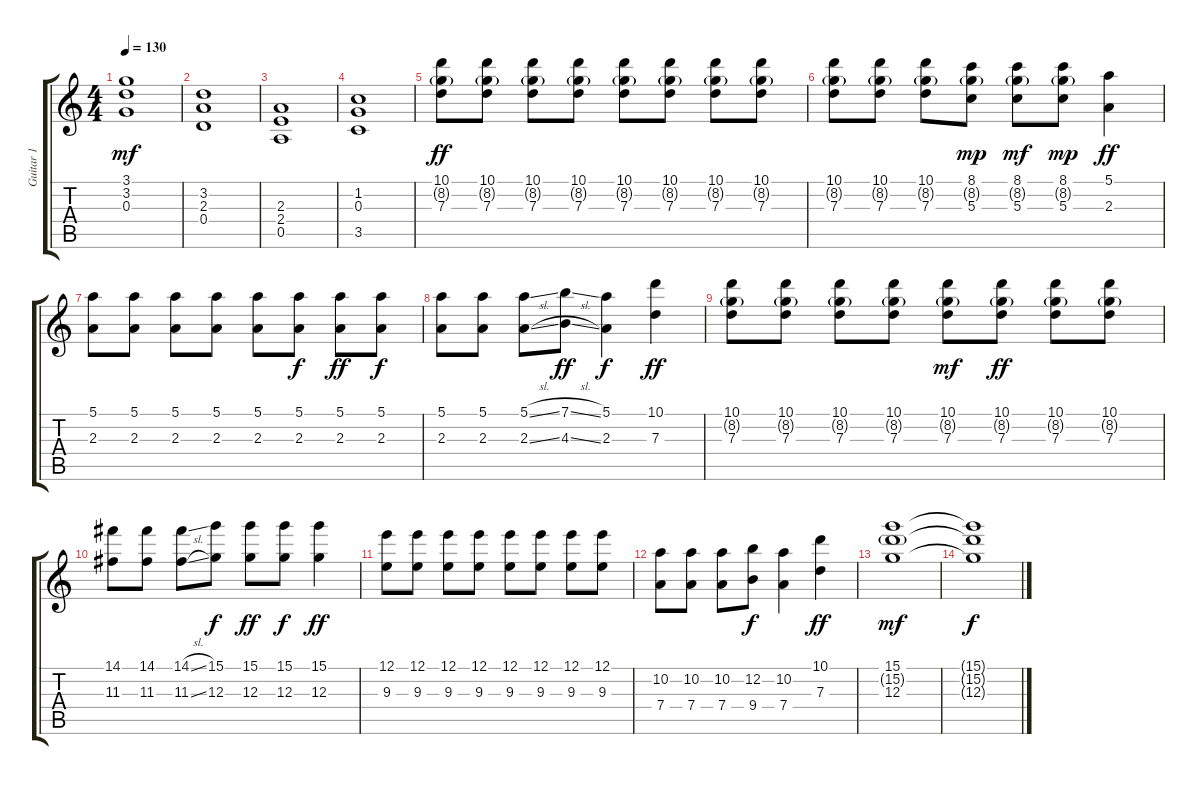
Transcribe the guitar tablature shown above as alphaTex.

\track ("Guitar 1" "Guitar 1") {instrument acousticguitarnylon}
\staff {score tabs}
\tuning (E4 B3 G3 D3 A2 E2) {hide}
\ts (4 4)
\tempo 130
\clef g2
\ks c
(3.1 3.2 0.3).1{dy mf} |
(3.2 2.3 0.4).1 |
(2.3 2.4 0.5).1 |
(1.2 0.3 3.5).1 |
(10.1 8.2{g} 7.3).8{dy ff} (10.1 8.2{g} 7.3).8 (10.1 8.2{g} 7.3).8 (10.1 8.2{g} 7.3).8 (10.1 8.2{g} 7.3).8 (10.1 8.2{g} 7.3).8 (10.1 8.2{g} 7.3).8 (10.1 8.2{g} 7.3).8 |
(10.1 8.2{g} 7.3).8 (10.1 8.2{g} 7.3).8 (10.1 8.2{g} 7.3).8 (8.1 8.2{g} 5.3).8{dy mp} (8.1 8.2{g} 5.3).8{dy mf} (8.1 8.2{g} 5.3).8{dy mp} (5.1 2.3).4{dy ff} |
(5.1 2.3).8 (5.1 2.3).8 (5.1 2.3).8 (5.1 2.3).8 (5.1 2.3).8 (5.1 2.3).8{dy f} (5.1 2.3).8{dy ff} (5.1 2.3).8{dy f} |
(5.1 2.3).8 (5.1 2.3).8 (5.1{sl} 2.3{sl}).8 (7.1{sl} 4.3{sl}).8{dy ff} (5.1 2.3).4{dy f} (10.1 7.3).4{dy ff} |
(10.1 8.2{g} 7.3).8 (10.1 8.2{g} 7.3).8 (10.1 8.2{g} 7.3).8 (10.1 8.2{g} 7.3).8 (10.1 8.2{g} 7.3).8{dy mf} (10.1 8.2{g} 7.3).8{dy ff} (10.1 8.2{g} 7.3).8 (10.1 8.2{g} 7.3).8 |
(14.1 11.3).8 (14.1 11.3).8 (14.1{sl} 11.3{sl}).8 (15.1 12.3).8{dy f} (15.1 12.3).8{dy ff} (15.1 12.3).8{dy f} (15.1 12.3).4{dy ff} |
(12.1 9.3).8 (12.1 9.3).8 (12.1 9.3).8 (12.1 9.3).8 (12.1 9.3).8 (12.1 9.3).8 (12.1 9.3).8 (12.1 9.3).8 |
(10.2 7.4).8 (10.2 7.4).8 (10.2 7.4).8 (12.2 9.4).8{dy f} (10.2 7.4).4 (10.1 7.3).4{dy ff} |
(15.1 15.2{g} 12.3).1{dy mf} |
(15.1{t} 15.2{t} 12.3{t}).1{dy f}
